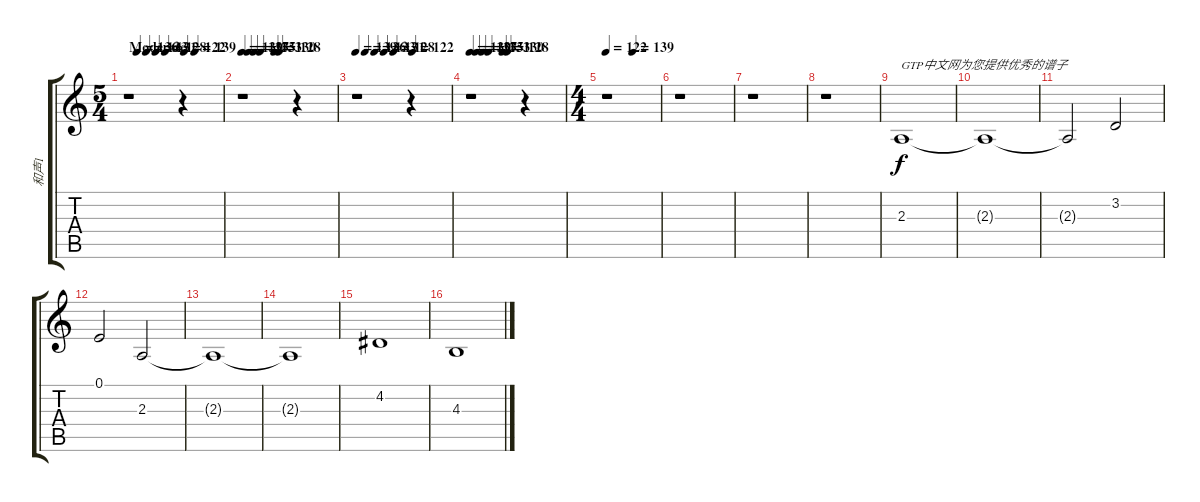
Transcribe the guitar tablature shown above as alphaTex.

\track ("和声1" "和声1") {instrument stringensemble1}
\staff {score tabs}
\tuning (E4 B3 G3 D3 A2 E2) {hide}
\ts (5 4)
\tempo (139 "Moderate")
\tempo (136 0.1)
\tempo (133 0.2)
\tempo (131 0.3)
\tempo (128 0.4)
\tempo (122 0.6)
\tempo (139 "Moderate")
\clef g2
\ks c
r.1{dy f instrument stringensemble1} r.4 |
\tempo 139
\tempo (137 0.06666666666666667)
\tempo (135 0.13333333333333333)
\tempo (133 0.2)
\tempo (130 0.35)
\tempo (128 0.4)
r.1 r.4 |
\tempo 139
\tempo (136 0.1)
\tempo (133 0.2)
\tempo (131 0.3)
\tempo (128 0.4)
\tempo (122 0.6)
r.1 r.4 |
\tempo 139
\tempo (137 0.06666666666666667)
\tempo (135 0.13333333333333333)
\tempo (133 0.2)
\tempo (130 0.35)
\tempo (128 0.4)
r.1 r.4 |
\ts (4 4)
\tempo 122
\tempo (139 0.5)
r.1 |
r.1 |
r.1 |
r.1 |
2.3.1{txt "GTP中文网为您提供优秀的谱子"} |
2.3{t}.1 |
2.3{t}.2 3.2.2 |
0.1.2 2.3.2 |
2.3{t}.1 |
2.3{t}.1 |
4.2.1 |
4.3.1
